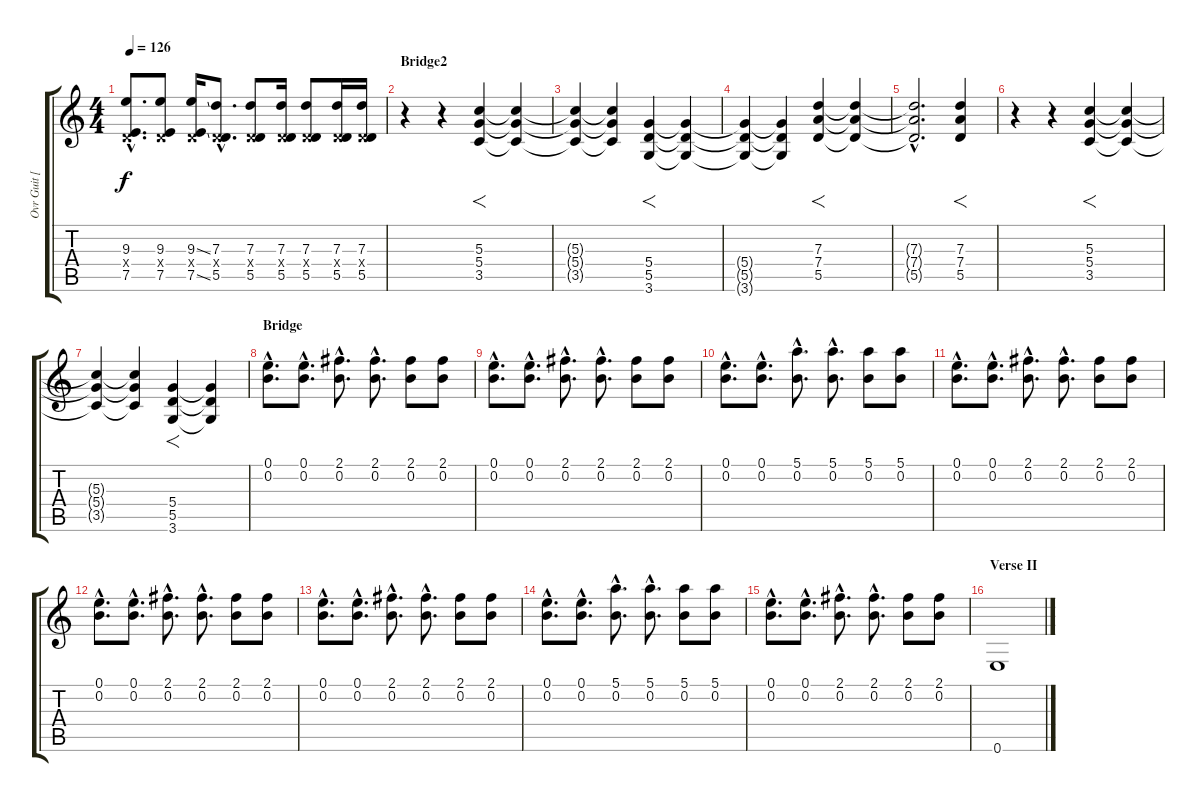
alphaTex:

\track ("Ovr Guit [Bez]" "Ovr Guit [") {instrument overdrivenguitar}
\staff {score tabs}
\tuning (E4 B3 G3 D3 A2 E2) {hide}
\ts (4 4)
\tempo 126
\clef g2
\ks c
(9.3{hac} 0.4{hac x} 7.5{hac}).8{d dy f} (9.3 0.4{x} 7.5).8 (9.3{ss} 0.4{x} 7.5{ss}).16 (7.3{hac} 0.4{hac x} 5.5{hac}).8{d} (7.3 0.4{x} 5.5).8 (7.3 0.4{x} 5.5).16 (7.3 0.4{x} 5.5).8 (7.3 0.4{x} 5.5).16 (7.3 0.4{x} 5.5).16 |
\section ("" "Bridge2")
r.4 r.4 (5.3 5.4 3.5).4{f} (5.3{t} 5.4{t} 3.5{t}).4 |
(5.3{t} 5.4{t} 3.5{t}).4 (5.3{t} 5.4{t} 3.5{t}).4 (5.4 5.5 3.6).4{f} (5.4{t} 5.5{t} 3.6{t}).4 |
(5.4{t} 5.5{t} 3.6{t}).4 (5.4{t} 5.5{t} 3.6{t}).4 (7.3 7.4 5.5).4{f} (7.3{t} 7.4{t} 5.5{t}).4 |
(7.3{hac t} 7.4{hac t} 5.5{hac t}).2{d} (7.3 7.4 5.5).4{f} |
r.4 r.4 (5.3 5.4 3.5).4{f} (5.3{t} 5.4{t} 3.5{t}).4 |
(5.3{t} 5.4{t} 3.5{t}).4 (5.3{t} 5.4{t} 3.5{t}).4 (5.4 5.5 3.6).4{f} (5.4{t} 5.5{t} 3.6{t}).4 |
\section ("" "Bridge")
(0.1{hac} 0.2{hac}).8{d} (0.1{hac} 0.2{hac}).8{d} (2.1{hac} 0.2{hac}).8{d} (2.1{hac} 0.2{hac}).8{d} (2.1 0.2).8 (2.1 0.2).8 |
(0.1{hac} 0.2{hac}).8{d} (0.1{hac} 0.2{hac}).8{d} (2.1{hac} 0.2{hac}).8{d} (2.1{hac} 0.2{hac}).8{d} (2.1 0.2).8 (2.1 0.2).8 |
(0.1{hac} 0.2{hac}).8{d} (0.1{hac} 0.2{hac}).8{d} (5.1{hac} 0.2{hac}).8{d} (5.1{hac} 0.2{hac}).8{d} (5.1 0.2).8 (5.1 0.2).8 |
(0.1{hac} 0.2{hac}).8{d} (0.1{hac} 0.2{hac}).8{d} (2.1{hac} 0.2{hac}).8{d} (2.1{hac} 0.2{hac}).8{d} (2.1 0.2).8 (2.1 0.2).8 |
(0.1{hac} 0.2{hac}).8{d} (0.1{hac} 0.2{hac}).8{d} (2.1{hac} 0.2{hac}).8{d} (2.1{hac} 0.2{hac}).8{d} (2.1 0.2).8 (2.1 0.2).8 |
(0.1{hac} 0.2{hac}).8{d} (0.1{hac} 0.2{hac}).8{d} (2.1{hac} 0.2{hac}).8{d} (2.1{hac} 0.2{hac}).8{d} (2.1 0.2).8 (2.1 0.2).8 |
(0.1{hac} 0.2{hac}).8{d} (0.1{hac} 0.2{hac}).8{d} (5.1{hac} 0.2{hac}).8{d} (5.1{hac} 0.2{hac}).8{d} (5.1 0.2).8 (5.1 0.2).8 |
(0.1{hac} 0.2{hac}).8{d} (0.1{hac} 0.2{hac}).8{d} (2.1{hac} 0.2{hac}).8{d} (2.1{hac} 0.2{hac}).8{d} (2.1 0.2).8 (2.1 0.2).8 |
\section ("" "Verse II")
0.6.1
